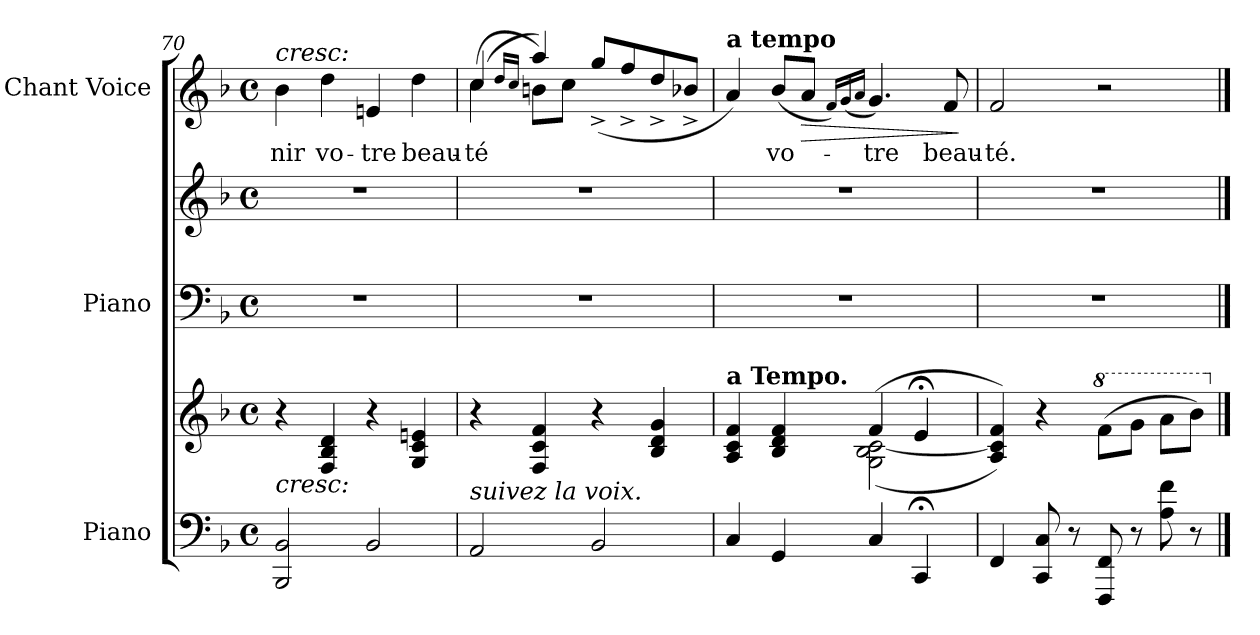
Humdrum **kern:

**kern	**kern	**kern	**kern	**kern	**text	**dynam
*part3	*part3	*part2	*part2	*part1	*part1	*part1
*staff5	*staff4	*staff3	*staff2	*staff1	*staff1	*staff1
*I"Piano	*	*I"Piano	*	*I"Chant Voice	*	*
*I'Pia.	*	*I'Pno	*	*	*	*
*clefF4	*clefG2	*clefF4	*clefG2	*clefG2	*	*
*k[b-]	*k[b-]	*k[b-]	*k[b-]	*k[b-]	*	*
*M4/4	*M4/4	*M4/4	*M4/4	*M4/4	*	*
*met(c)	*met(c)	*met(c)	*met(c)	*met(c)	*	*
=70	=70	=70	=70	=70	=70	=70
!	!	!	!	!LO:TX:a:i:t=cresc&colon;	!	!
!	!LO:TX:b:i:t=cresc&colon;	!	!	!	!	!
!	!	!	!	!	!LO:LY:b	!
2BBB- 2BB-	4r	1r	1r	4b-\	-nir	.
!	!	!	!	!	!LO:LY:b	!
.	4F 4B- 4d	.	.	4dd\	vo-	.
!	!	!	!	!	!LO:LY:b	!
2BB-	4r	.	.	4en/	-tre	.
!	!	!	!	!	!LO:LY:b	!
.	4G 4c 4en	.	.	4dd\	beau-	.
=71	=71	=71	=71	=71	=71	=71
!	!	!	!	!LO:TX:a:i:t=rit&colon;	!	!
!LO:TX:a:i:t=suivez  la  voix.	!	!	!	!	!	!
!	!	!	!	!	!LO:LY:b	!
*	*	*	*	*^	*	*
2AA	4r	1r	1r	(4cc/	(4cc\	-té	.
.	.	.	.	.	16qdd/LL	.	.
.	.	.	.	.	16qcc/JJ	.	.
.	4F 4c 4f	.	.	4aa/)	8bn\L)	.	.
.	.	.	.	.	8cc\J	.	.
2BB-	4r	.	.	(8gg^</L	2ryy	.	.
.	.	.	.	8ff^</	.	.	.
.	4B- 4d 4g	.	.	8dd^</	.	.	.
.	.	.	.	8b-X^</J	.	.	.
*	*	*	*	*v	*v	*	*
=72	=72	=72	=72	=72	=72	=72
*	*^	*	*	*	*	*
!	!	!	!	!	!LO:TX:a:B:t=a tempo	!	!
!	!LO:TX:a:B:t=a Tempo.	!	!	!	!	!	!
4C	4A 4c 4f	2ryy	1r	1r	4a/)	.	.
!	!	!	!	!	!	!LO:LY:b	!
4GG	4B- 4d 4f	.	.	.	(8b-/L	vo-	.
!	!	!	!	!	!	!	!LO:HP:b
.	.	.	.	.	8a/J	.	>
.	.	.	.	.	16qf/LL)	.	.
.	.	.	.	.	(16qg/	.	.
.	.	.	.	.	16qa/JJ	.	.
!	!	!	!	!	!	!LO:LY:b	!
4C	4f	((2G 2B- [2c	.	.	4.g/)	-tre	.
4CC;	4e;<	.	.	.	.	.	.
!	!	!	!	!	!	!LO:LY:b	!
.	.	.	.	.	8f/	beau-	.
*	*v	*v	*	*	*	*	*
.	.	.	.	.	.	]
=73	=73	=73	=73	=73	=73	=73
!	!	!	!	!	!LO:LY:b	!
4FF	4A 4c] 4f))	1r	1r	2f/	-té.	.
8CC 8C	4r	.	.	.	.	.
8r	.	.	.	.	.	.
*	*8va	*	*	*	*	*
8FFF 8FF	(8ff\L	.	.	2r	.	.
8r	8gg\J	.	.	.	.	.
8A 8f	8aa\L	.	.	.	.	.
8r	8bb-\J)	.	.	.	.	.
*	*X8va	*	*	*	*	*
==	==	==	==	==	==	==
*-	*-	*-	*-	*-	*-	*-
